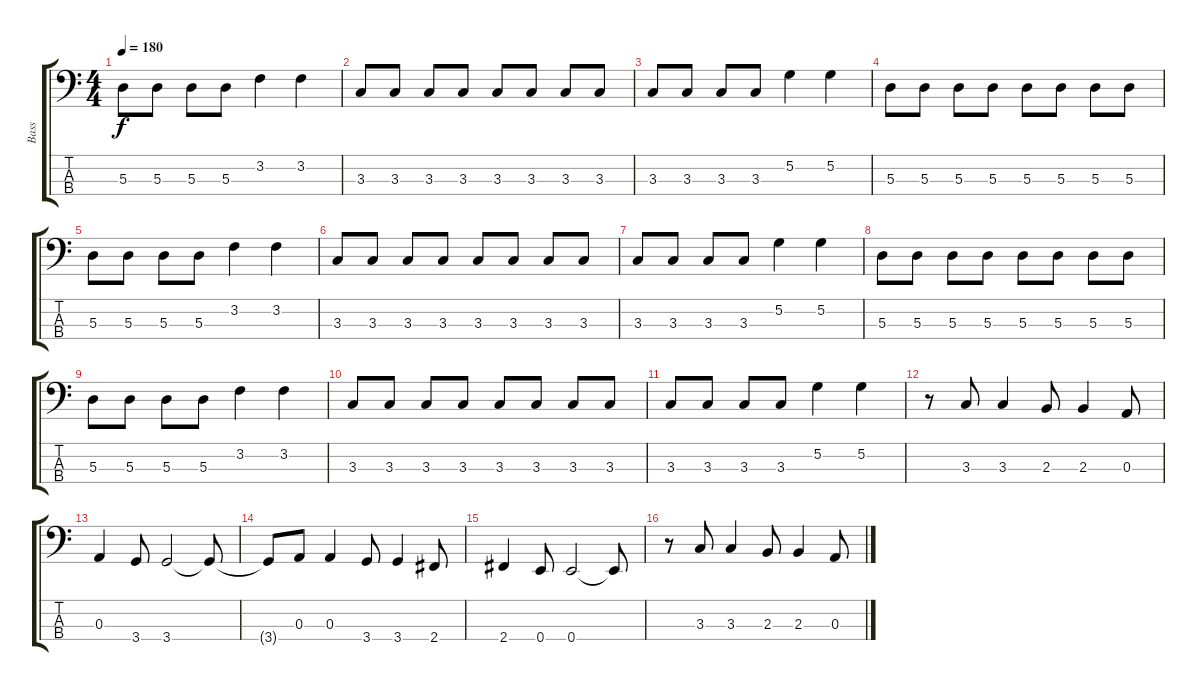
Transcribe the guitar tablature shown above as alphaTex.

\track ("Bass" "Bass") {instrument electricbasspick}
\staff {score tabs}
\tuning (G2 D2 A1 E1) {hide}
\ts (4 4)
\tempo 180
\clef f4
\ks c
5.3.8{dy f} 5.3.8 5.3.8 5.3.8 3.2.4 3.2.4 |
3.3.8 3.3.8 3.3.8 3.3.8 3.3.8 3.3.8 3.3.8 3.3.8 |
3.3.8 3.3.8 3.3.8 3.3.8 5.2.4 5.2.4 |
5.3.8 5.3.8 5.3.8 5.3.8 5.3.8 5.3.8 5.3.8 5.3.8 |
5.3.8 5.3.8 5.3.8 5.3.8 3.2.4 3.2.4 |
3.3.8 3.3.8 3.3.8 3.3.8 3.3.8 3.3.8 3.3.8 3.3.8 |
3.3.8 3.3.8 3.3.8 3.3.8 5.2.4 5.2.4 |
5.3.8 5.3.8 5.3.8 5.3.8 5.3.8 5.3.8 5.3.8 5.3.8 |
5.3.8 5.3.8 5.3.8 5.3.8 3.2.4 3.2.4 |
3.3.8 3.3.8 3.3.8 3.3.8 3.3.8 3.3.8 3.3.8 3.3.8 |
3.3.8 3.3.8 3.3.8 3.3.8 5.2.4 5.2.4 |
r.8 3.3.8 3.3.4 2.3.8 2.3.4 0.3.8 |
0.3.4 3.4.8 3.4.2 3.4{t}.8 |
3.4{t}.8 0.3.8 0.3.4 3.4.8 3.4.4 2.4.8 |
2.4.4 0.4.8 0.4.2 0.4{t}.8 |
r.8 3.3.8 3.3.4 2.3.8 2.3.4 0.3.8
